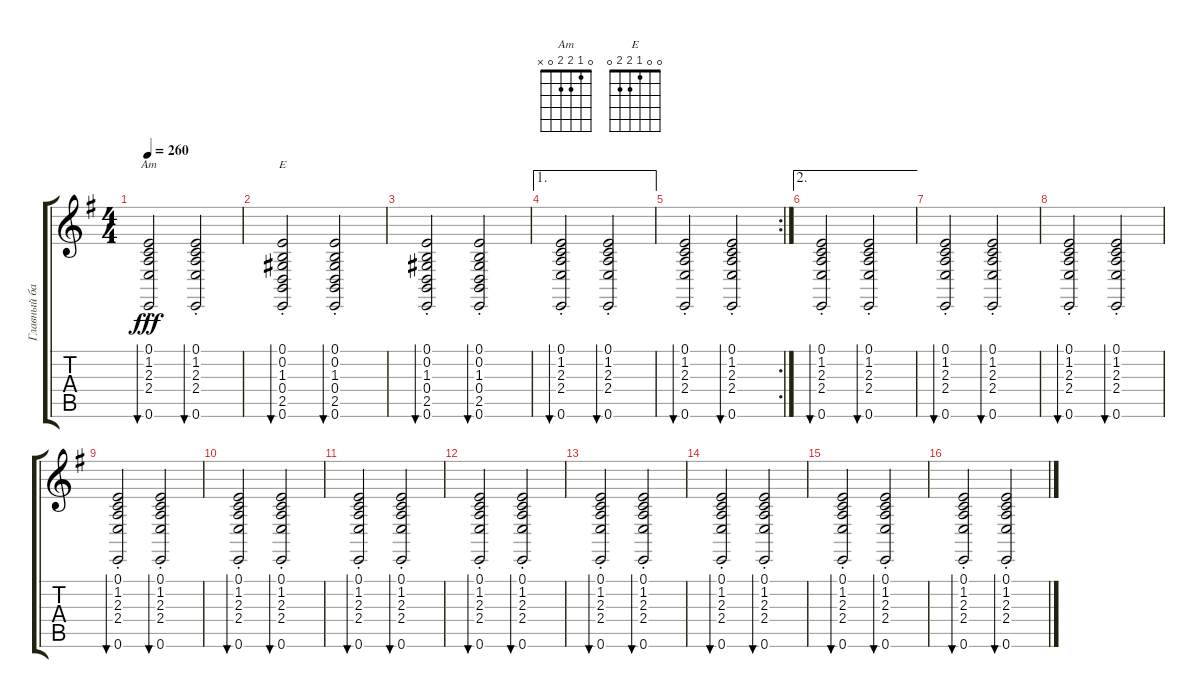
\track ("Главный барабан" "Главный ба") {instrument melodictom}
\staff {score tabs}
\tuning (E4 B3 G3 D3 A2 E2) {hide}
\chord ("Am" 0 1 2 2 0 x)
\chord ("E" 0 0 1 2 2 0)
\ts (4 4)
\tempo 260
\clef g2
\ks g
(0.1{st} 1.2{st} 2.3{st} 2.4{st} 0.6{st}).2{bu 240 ch "Am" dy fff} (0.1{st} 1.2{st} 2.3{st} 2.4{st} 0.6{st}).2{bu 240} |
(0.1{st} 0.2{st} 1.3{st} 0.4{st} 2.5{st} 0.6{st}).2{bu 240 ch "E"} (0.1{st} 0.2{st} 1.3{st} 0.4{st} 2.5{st} 0.6{st}).2{bu 240} |
(0.1{st} 0.2{st} 1.3{st} 0.4{st} 2.5{st} 0.6{st}).2{bu 240} (0.1{st} 0.2{st} 1.3{st} 0.4{st} 2.5{st} 0.6{st}).2{bu 240} |
\ae 1
(0.1{st} 1.2{st} 2.3{st} 2.4{st} 0.6{st}).2{bu 240} (0.1{st} 1.2{st} 2.3{st} 2.4{st} 0.6{st}).2{bu 240} |
\rc 2
(0.1{st} 1.2{st} 2.3{st} 2.4{st} 0.6{st}).2{bu 240} (0.1{st} 1.2{st} 2.3{st} 2.4{st} 0.6{st}).2{bu 240} |
\ae 2
(0.1{st} 1.2{st} 2.3{st} 2.4{st} 0.6{st}).2{bu 240} (0.1{st} 1.2{st} 2.3{st} 2.4{st} 0.6{st}).2{bu 240} |
(0.1{st} 1.2{st} 2.3{st} 2.4{st} 0.6{st}).2{bu 240} (0.1{st} 1.2{st} 2.3{st} 2.4{st} 0.6{st}).2{bu 240} |
(0.1{st} 1.2{st} 2.3{st} 2.4{st} 0.6{st}).2{bu 240} (0.1{st} 1.2{st} 2.3{st} 2.4{st} 0.6{st}).2{bu 240} |
(0.1{st} 1.2{st} 2.3{st} 2.4{st} 0.6{st}).2{bu 240} (0.1{st} 1.2{st} 2.3{st} 2.4{st} 0.6{st}).2{bu 240} |
(0.1{st} 1.2{st} 2.3{st} 2.4{st} 0.6{st}).2{bu 240} (0.1{st} 1.2{st} 2.3{st} 2.4{st} 0.6{st}).2{bu 240} |
(0.1{st} 1.2{st} 2.3{st} 2.4{st} 0.6{st}).2{bu 240} (0.1{st} 1.2{st} 2.3{st} 2.4{st} 0.6{st}).2{bu 240} |
(0.1{st} 1.2{st} 2.3{st} 2.4{st} 0.6{st}).2{bu 240} (0.1{st} 1.2{st} 2.3{st} 2.4{st} 0.6{st}).2{bu 240} |
(0.1{st} 1.2{st} 2.3{st} 2.4{st} 0.6{st}).2{bu 240} (0.1{st} 1.2{st} 2.3{st} 2.4{st} 0.6{st}).2{bu 240} |
(0.1{st} 1.2{st} 2.3{st} 2.4{st} 0.6{st}).2{bu 240} (0.1{st} 1.2{st} 2.3{st} 2.4{st} 0.6{st}).2{bu 240} |
(0.1{st} 1.2{st} 2.3{st} 2.4{st} 0.6{st}).2{bu 240} (0.1{st} 1.2{st} 2.3{st} 2.4{st} 0.6{st}).2{bu 240} |
(0.1{st} 1.2{st} 2.3{st} 2.4{st} 0.6{st}).2{bu 240} (0.1{st} 1.2{st} 2.3{st} 2.4{st} 0.6{st}).2{bu 240}
